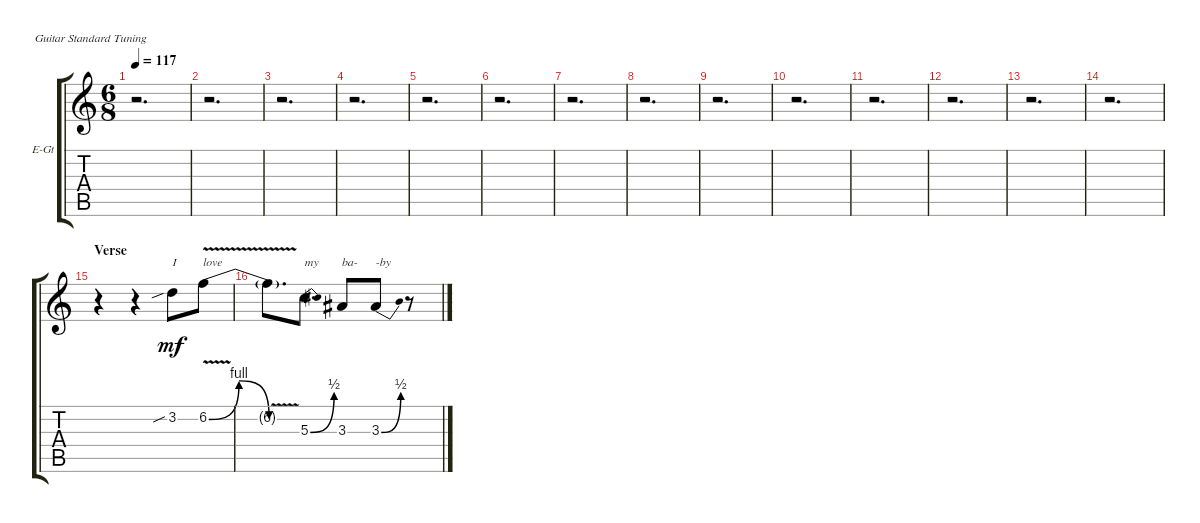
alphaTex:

\defaultSystemsLayout 4
\bracketExtendMode groupsimilarinstruments
\firstSystemTrackNameOrientation horizontal
\otherSystemsTrackNameOrientation horizontal
\track ("Electric Guitar - Vocal" "E-Gt") {instrument overdrivenguitar}
\staff {score tabs}
\tuning (E4 B3 G3 D3 A2 E2)
\ts (6 8)
\tempo 117
\clef g2
\scale
0.333333
\ks c
r.2{d dy mf} |
\scale
0.333333 r.2{d} |
\scale
0.333333 r.2{d} |
\scale
0.333333 r.2{d} |
\scale
0.333333 r.2{d} |
\scale
0.333333 r.2{d} |
\scale
0.333333 r.2{d} |
\scale
0.333333 r.2{d} |
\scale
0.333333 r.2{d} |
\scale
0.333333 r.2{d} |
\scale
0.333333 r.2{d} |
\scale
0.333333 r.2{d} |
\scale
0.333333 r.2{d} |
\scale
0.333333 r.2{d} |
\section ("" "Verse")
\scale
0.333333 r.4 r.4 3.2{sib}.8{txt "I"} 6.2{be (bendrelease 0 0 20.4 4 30.599999999999998 4 42.6 0) v}.8{txt "love"} |
\scale
0.333333 6.2{v t}.8{d} 5.3{be (bend 0 0 19.8 2)}.8{d txt "my"} 3.3.8{txt "ba-"} 3.3{be (bend 0 0 18 2)}.8{txt "-by"} r.8
